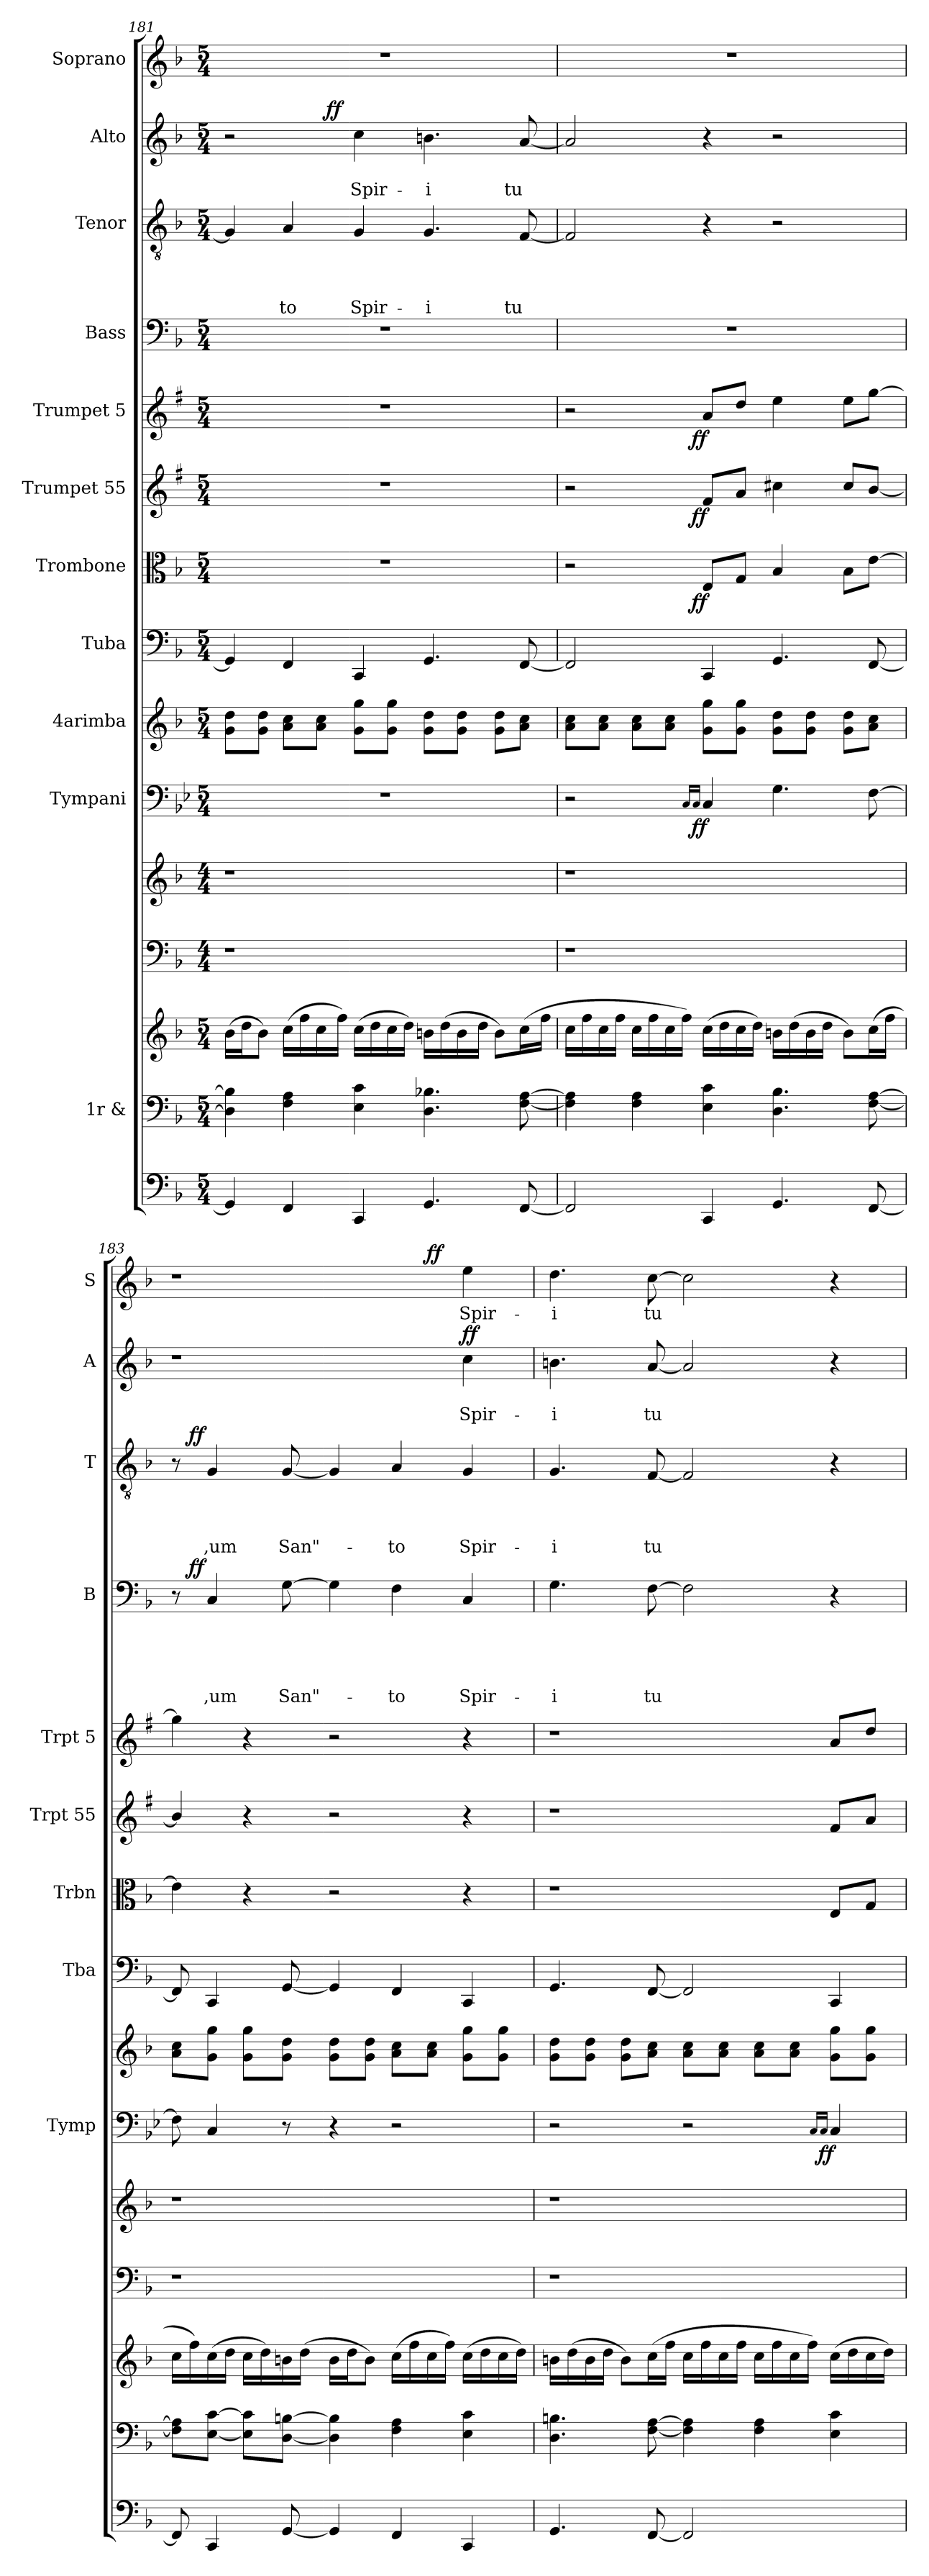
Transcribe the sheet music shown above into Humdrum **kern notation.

**kern	**kern	**kern	**kern	**kern	**kern	**dynam	**kern	**kern	**kern	**dynam	**kern	**dynam	**kern	**dynam	**kern	**text	**text	**text	**text	**text	**dynam	**kern	**text	**text	**text	**text	**dynam	**kern	**text	**text	**dynam	**kern	**text	**dynam
*part14	*part13	*part13	*part12	*part11	*part10	*part10	*part9	*part8	*part7	*part7	*part6	*part6	*part5	*part5	*part4	*part4	*part4	*part4	*part4	*part4	*part4	*part3	*part3	*part3	*part3	*part3	*part3	*part2	*part2	*part2	*part2	*part1	*part1	*part1
*staff15	*staff14	*staff13	*staff12	*staff11	*staff10	*staff10	*staff9	*staff8	*staff7	*staff7	*staff6	*staff6	*staff5	*staff5	*staff4	*staff4	*staff4	*staff4	*staff4	*staff4	*staff4	*staff3	*staff3	*staff3	*staff3	*staff3	*staff3	*staff2	*staff2	*staff2	*staff2	*staff1	*staff1	*staff1
*	*I"1r &	*	*	*	*I"Tympani	*	*I"4arimba	*I"Tuba	*I"Trombone	*	*I"Trumpet 55	*	*I"Trumpet 5	*	*I"Bass	*	*	*	*	*	*	*I"Tenor	*	*	*	*	*	*I"Alto	*	*	*	*I"Soprano	*	*
*	*	*	*	*	*I'Tymp	*	*	*I'Tba	*I'Trbn	*	*I'Trpt 55	*	*I'Trpt 5	*	*I'B	*	*	*	*	*	*	*I'T	*	*	*	*	*	*I'A	*	*	*	*I'S	*	*
!!LO:PB:g=z
*clefF4	*clefF4	*clefG2	*clefF4	*clefG2	*clefF4	*	*clefG2	*clefF4	*clefC3	*	*clefG2	*	*clefG2	*	*clefF4	*	*	*	*	*	*	*clefGv2	*	*	*	*	*	*clefG2	*	*	*	*clefG2	*	*
*	*	*	*	*	*	*	*	*	*	*	*ITrd1c2	*	*ITrd1c2	*	*	*	*	*	*	*	*	*	*	*	*	*	*	*	*	*	*	*	*	*
*k[b-]	*k[b-]	*k[b-]	*k[b-]	*k[b-]	*k[b-e-]	*	*k[b-]	*k[b-]	*k[b-]	*	*k[b-]	*	*k[b-]	*	*k[b-]	*	*	*	*	*	*	*k[b-]	*	*	*	*	*	*k[b-]	*	*	*	*k[b-]	*	*
*F:	*F:	*F:	*F:	*F:	*B-:	*	*F:	*F:	*F:	*	*F:	*	*F:	*	*F:	*	*	*	*	*	*	*F:	*	*	*	*	*	*F:	*	*	*	*F:	*	*
*M5/4	*M5/4	*M5/4	*M4/4	*M4/4	*M5/4	*	*M5/4	*M5/4	*M5/4	*	*M5/4	*	*M5/4	*	*M5/4	*	*	*	*	*	*	*M5/4	*	*	*	*	*	*M5/4	*	*	*	*M5/4	*	*
=181	=181	=181	=181	=181	=181	=181	=181	=181	=181	=181	=181	=181	=181	=181	=181	=181	=181	=181	=181	=181	=181	=181	=181	=181	=181	=181	=181	=181	=181	=181	=181	=181	=181	=181
!	!	!	!	!	!LO:N:vis=1	!	!	!	!LO:N:vis=1	!	!LO:N:vis=1	!	!LO:N:vis=1	!	!LO:N:vis=1	!	!	!	!	!	!	!	!	!	!	!	!	!	!	!	!	!LO:N:vis=1	!	!
*	*	*	*	*	*	*	*	*	*	*	*	*	*	*	*	*	*	*	*	*	*	*	*	*	*	*	*	*^	*	*	*	*	*	*
4GG/]	4D\] 4B\]	(>16b-\LL	1r	1r	4%5r	.	8g\ 8dd\L	4GG/]	4%5r	.	4%5r	.	4%5r	.	4%5r	.	.	.	.	.	.	4G/]	.	.	.	.	.	2r	4ryy	.	.	.	4%5r	.	.
.	.	16dd\J	.	.	.	.	.	.	.	.	.	.	.	.	.	.	.	.	.	.	.	.	.	.	.	.	.	.	.	.	.	.	.	.	.
.	.	8b-\J)	.	.	.	.	8g\ 8dd\J	.	.	.	.	.	.	.	.	.	.	.	.	.	.	.	.	.	.	.	.	.	.	.	.	.	.	.	.
!	!	!	!	!	!	!	!	!	!	!	!	!	!	!	!	!	!	!	!	!	!	!	!	!	!	!LO:LY:b	!	!	!	!	!	!	!	!	!
4FF/	4F\ 4A\	(>16cc\LL	.	.	.	.	8a\ 8cc\L	4FF/	.	.	.	.	.	.	.	.	.	.	.	.	.	4A/	.	.	.	-to	.	.	8ryy	.	.	.	.	.	.
.	.	16ff\	.	.	.	.	.	.	.	.	.	.	.	.	.	.	.	.	.	.	.	.	.	.	.	.	.	.	.	.	.	.	.	.	.
.	.	16cc\	.	.	.	.	8a\ 8cc\J	.	.	.	.	.	.	.	.	.	.	.	.	.	.	.	.	.	.	.	.	.	32ryy	.	.	.	.	.	.
!	!	!	!	!	!	!	!	!	!	!	!	!	!	!	!	!	!	!	!	!	!	!	!	!	!	!	!	!	!	!	!	!LO:DY:a	!	!	!
.	.	.	.	.	.	.	.	.	.	.	.	.	.	.	.	.	.	.	.	.	.	.	.	.	.	.	.	.	2ryy	.	.	ff	.	.	.
.	.	16ff\JJ)	.	.	.	.	.	.	.	.	.	.	.	.	.	.	.	.	.	.	.	.	.	.	.	.	.	.	.	.	.	.	.	.	.
!	!	!	!	!	!	!	!	!	!	!	!	!	!	!	!	!	!	!	!	!	!	!	!	!	!	!LO:LY:b	!	!	!	!	!LO:LY:b	!	!	!	!
4CC/	4E\ 4c\	(>16cc\LL	.	.	.	.	8g\ 8gg\L	4CC/	.	.	.	.	.	.	.	.	.	.	.	.	.	4G/	.	.	.	Spir-	.	4cc\	.	.	Spir-	.	.	.	.
.	.	16dd\	.	.	.	.	.	.	.	.	.	.	.	.	.	.	.	.	.	.	.	.	.	.	.	.	.	.	.	.	.	.	.	.	.
.	.	16cc\	.	.	.	.	8g\ 8gg\J	.	.	.	.	.	.	.	.	.	.	.	.	.	.	.	.	.	.	.	.	.	.	.	.	.	.	.	.
.	.	16dd\JJ)	.	.	.	.	.	.	.	.	.	.	.	.	.	.	.	.	.	.	.	.	.	.	.	.	.	.	.	.	.	.	.	.	.
!	!	!	!	!	!	!	!	!	!	!	!	!	!	!	!	!	!	!	!	!	!	!	!	!	!	!LO:LY:b	!	!	!	!	!LO:LY:b	!	!	!	!
4.GG/	4.D\ 4.B-\	16bn\LL	.	.	.	.	8g\ 8dd\L	4.GG/	.	.	.	.	.	.	.	.	.	.	.	.	.	4.G/	.	.	.	-i	.	4.bn\	.	.	-i	.	.	.	.
.	.	(>16dd\	.	.	.	.	.	.	.	.	.	.	.	.	.	.	.	.	.	.	.	.	.	.	.	.	.	.	.	.	.	.	.	.	.
.	.	16b\	.	.	.	.	8g\ 8dd\J	.	.	.	.	.	.	.	.	.	.	.	.	.	.	.	.	.	.	.	.	.	.	.	.	.	.	.	.
.	.	.	.	.	.	.	.	.	.	.	.	.	.	.	.	.	.	.	.	.	.	.	.	.	.	.	.	.	4ryy	.	.	.	.	.	.
.	.	16dd\JJ	.	.	.	.	.	.	.	.	.	.	.	.	.	.	.	.	.	.	.	.	.	.	.	.	.	.	.	.	.	.	.	.	.
.	.	8b\L)	4ryy	4ryy	.	.	8g\ 8dd\L	.	.	.	.	.	.	.	.	.	.	.	.	.	.	.	.	.	.	.	.	.	.	.	.	.	.	.	.
!	!	!	!	!	!	!	!	!	!	!	!	!	!	!	!	!	!	!	!	!	!	!	!	!	!	!LO:LY:b	!	!	!	!	!LO:LY:b	!	!	!	!
[<8FF/	[<8F\ [>8A\	(>16cc\L	.	.	.	.	8a\ 8cc\J	[<8FF/	.	.	.	.	.	.	.	.	.	.	.	.	.	[<8F/	.	.	.	tu	.	[<8a/	.	.	tu	.	.	.	.
.	.	.	.	.	.	.	.	.	.	.	.	.	.	.	.	.	.	.	.	.	.	.	.	.	.	.	.	.	16.ryy	.	.	.	.	.	.
.	.	16ff\JJ	.	.	.	.	.	.	.	.	.	.	.	.	.	.	.	.	.	.	.	.	.	.	.	.	.	.	.	.	.	.	.	.	.
=182	=182	=182	=182	=182	=182	=182	=182	=182	=182	=182	=182	=182	=182	=182	=182	=182	=182	=182	=182	=182	=182	=182	=182	=182	=182	=182	=182	=182	=182	=182	=182	=182	=182	=182	=182
!	!	!	!	!	!	!	!	!	!	!	!	!	!	!	!LO:N:vis=1	!	!	!	!	!	!	!	!	!	!	!	!	!	!	!	!	!	!LO:N:vis=1	!	!
*	*	*	*	*	*^	*	*	*	*^	*	*^	*	*^	*	*	*	*	*	*	*	*	*	*	*	*	*	*	*v	*v	*	*	*	*	*	*
2FF/]	4F\] 4A\]	16cc\LL	1r	1r	2r	4...ryy	.	8a\ 8cc\L	2FF/]	2r	4...ryy	.	2r	4...ryy	.	2r	4...ryy	.	4%5r	.	.	.	.	.	.	2F/]	.	.	.	.	.	2a/]	.	.	.	4%5r	.	.
.	.	16ff\	.	.	.	.	.	.	.	.	.	.	.	.	.	.	.	.	.	.	.	.	.	.	.	.	.	.	.	.	.	.	.	.	.	.	.	.
.	.	16cc\	.	.	.	.	.	8a\ 8cc\J	.	.	.	.	.	.	.	.	.	.	.	.	.	.	.	.	.	.	.	.	.	.	.	.	.	.	.	.	.	.
.	.	16ff\JJ	.	.	.	.	.	.	.	.	.	.	.	.	.	.	.	.	.	.	.	.	.	.	.	.	.	.	.	.	.	.	.	.	.	.	.	.
.	4F\ 4A\	16cc\LL	.	.	.	.	.	8a\ 8cc\L	.	.	.	.	.	.	.	.	.	.	.	.	.	.	.	.	.	.	.	.	.	.	.	.	.	.	.	.	.	.
.	.	16ff\	.	.	.	.	.	.	.	.	.	.	.	.	.	.	.	.	.	.	.	.	.	.	.	.	.	.	.	.	.	.	.	.	.	.	.	.
.	.	16cc\	.	.	.	.	.	8a\ 8cc\J	.	.	.	.	.	.	.	.	.	.	.	.	.	.	.	.	.	.	.	.	.	.	.	.	.	.	.	.	.	.
.	.	16ff\JJ)	.	.	.	.	.	.	.	.	.	.	.	.	.	.	.	.	.	.	.	.	.	.	.	.	.	.	.	.	.	.	.	.	.	.	.	.
!	!	!	!	!	!	!	!LO:DY:b	!	!	!	!	!LO:DY:b	!	!	!LO:DY:b	!	!	!LO:DY:b	!	!	!	!	!	!	!	!	!	!	!	!	!	!	!	!	!	!	!	!
.	.	.	.	.	.	2ryy	ff	.	.	.	2ryy	ff	.	2ryy	ff	.	2ryy	ff	.	.	.	.	.	.	.	.	.	.	.	.	.	.	.	.	.	.	.	.
.	.	.	.	.	[<16qC/LL	.	.	.	.	.	.	.	.	.	.	.	.	.	.	.	.	.	.	.	.	.	.	.	.	.	.	.	.	.	.	.	.	.
.	.	.	.	.	16qC/JJ]	.	.	.	.	.	.	.	.	.	.	.	.	.	.	.	.	.	.	.	.	.	.	.	.	.	.	.	.	.	.	.	.	.
4CC/	4E\ 4c\	(>16cc\LL	.	.	4C/	.	.	8g\ 8gg\L	4CC/	8E/L	.	.	8e/L	.	.	8g/L	.	.	.	.	.	.	.	.	.	4r	.	.	.	.	.	4r	.	.	.	.	.	.
.	.	16dd\	.	.	.	.	.	.	.	.	.	.	.	.	.	.	.	.	.	.	.	.	.	.	.	.	.	.	.	.	.	.	.	.	.	.	.	.
.	.	16cc\	.	.	.	.	.	8g\ 8gg\J	.	8G/J	.	.	8g/J	.	.	8cc/J	.	.	.	.	.	.	.	.	.	.	.	.	.	.	.	.	.	.	.	.	.	.
.	.	16dd\JJ)	.	.	.	.	.	.	.	.	.	.	.	.	.	.	.	.	.	.	.	.	.	.	.	.	.	.	.	.	.	.	.	.	.	.	.	.
4.GG/	4.D\ 4.B-\	16bn\LL	.	.	4.G\	.	.	8g\ 8dd\L	4.GG/	4B-/	.	.	4bn\	.	.	4dd\	.	.	.	.	.	.	.	.	.	2r	.	.	.	.	.	2r	.	.	.	.	.	.
.	.	(>16dd\	.	.	.	.	.	.	.	.	.	.	.	.	.	.	.	.	.	.	.	.	.	.	.	.	.	.	.	.	.	.	.	.	.	.	.	.
.	.	16b\	.	.	.	.	.	8g\ 8dd\J	.	.	.	.	.	.	.	.	.	.	.	.	.	.	.	.	.	.	.	.	.	.	.	.	.	.	.	.	.	.
.	.	16dd\JJ	.	.	.	.	.	.	.	.	.	.	.	.	.	.	.	.	.	.	.	.	.	.	.	.	.	.	.	.	.	.	.	.	.	.	.	.
.	.	.	.	.	.	4ryy	.	.	.	.	4ryy	.	.	4ryy	.	.	4ryy	.	.	.	.	.	.	.	.	.	.	.	.	.	.	.	.	.	.	.	.	.
.	.	8b\L)	4ryy	4ryy	.	.	.	8g\ 8dd\L	.	8B-\L	.	.	8b/L	.	.	8dd\L	.	.	.	.	.	.	.	.	.	.	.	.	.	.	.	.	.	.	.	.	.	.
[<8FF/	[<8F\ [>8A\	(>16cc\L	.	.	[>8F\	.	.	8a\ 8cc\J	[<8FF/	[>8e\J	.	.	[<8a/J	.	.	[>8ff\J	.	.	.	.	.	.	.	.	.	.	.	.	.	.	.	.	.	.	.	.	.	.
.	.	16ff\JJ	.	.	.	.	.	.	.	.	.	.	.	.	.	.	.	.	.	.	.	.	.	.	.	.	.	.	.	.	.	.	.	.	.	.	.	.
.	.	.	.	.	.	32ryy	.	.	.	.	32ryy	.	.	32ryy	.	.	32ryy	.	.	.	.	.	.	.	.	.	.	.	.	.	.	.	.	.	.	.	.	.
*	*	*	*	*	*	*	*	*	*	*v	*v	*	*	*	*	*v	*v	*	*	*	*	*	*	*	*	*	*	*	*	*	*	*	*	*	*	*	*	*
*	*	*	*	*	*v	*v	*	*	*	*	*	*v	*v	*	*	*	*	*	*	*	*	*	*	*	*	*	*	*	*	*	*	*	*	*	*	*
=183	=183	=183	=183	=183	=183	=183	=183	=183	=183	=183	=183	=183	=183	=183	=183	=183	=183	=183	=183	=183	=183	=183	=183	=183	=183	=183	=183	=183	=183	=183	=183	=183	=183	=183
*	*	*	*	*	*	*	*	*	*	*	*	*	*	*	*^	*	*	*	*	*	*	*^	*	*	*	*	*	*	*	*	*	*^	*	*
8FF/]	8F\] 8A\]L	16cc\LL	1r	1r	8F\]	.	8a\ 8cc\L	8FF/]	4e\]	.	4a/]	.	4ff\]	.	8r	16ryy	.	.	.	.	.	.	8r	16ryy	.	.	.	.	.	1r	.	.	.	1r	2..ryy	.	.
!	!	!	!	!	!	!	!	!	!	!	!	!	!	!	!	!	!	!	!	!	!	!LO:DY:a	!	!	!	!	!	!	!LO:DY:a	!	!	!	!	!	!	!	!
.	.	16ff\)	.	.	.	.	.	.	.	.	.	.	.	.	.	1ryy	.	.	.	.	.	ff	.	1ryy	.	.	.	.	ff	.	.	.	.	.	.	.	.
!	!	!	!	!	!	!	!	!	!	!	!	!	!	!	!	!	!	!	!	!	!LO:LY:b	!	!	!	!	!	!	!LO:LY:b	!	!	!	!	!	!	!	!	!
4CC/	[<8E\ [>8c\J	(>16cc\	.	.	4C/	.	8g\ 8gg\J	4CC/	.	.	.	.	.	.	4C/	.	.	.	.	.	,um	.	4G/	.	.	.	.	,um	.	.	.	.	.	.	.	.	.
.	.	16dd\JJ	.	.	.	.	.	.	.	.	.	.	.	.	.	.	.	.	.	.	.	.	.	.	.	.	.	.	.	.	.	.	.	.	.	.	.
.	8E\] 8c\]L	16cc\LL	.	.	.	.	8g\ 8gg\L	.	4r	.	4r	.	4r	.	.	.	.	.	.	.	.	.	.	.	.	.	.	.	.	.	.	.	.	.	.	.	.
.	.	16dd\)	.	.	.	.	.	.	.	.	.	.	.	.	.	.	.	.	.	.	.	.	.	.	.	.	.	.	.	.	.	.	.	.	.	.	.
!	!	!	!	!	!	!	!	!	!	!	!	!	!	!	!	!	!	!	!	!	!LO:LY:b	!	!	!	!	!	!	!LO:LY:b	!	!	!	!	!	!	!	!	!
[<8GG/	[<8D\ [>8Bn\J	16bn\	.	.	8r	.	8g\ 8dd\J	[<8GG/	.	.	.	.	.	.	[>8G\	.	.	.	.	.	San"-	.	[<8G/	.	.	.	.	San"-	.	.	.	.	.	.	.	.	.
.	.	(>16dd\JJ	.	.	.	.	.	.	.	.	.	.	.	.	.	.	.	.	.	.	.	.	.	.	.	.	.	.	.	.	.	.	.	.	.	.	.
4GG/]	4D\] 4B\]	16b\LL	.	.	4r	.	8g\ 8dd\L	4GG/]	2r	.	2r	.	2r	.	4G\]	.	.	.	.	.	.	.	4G/]	.	.	.	.	.	.	.	.	.	.	.	.	.	.
.	.	16dd\J	.	.	.	.	.	.	.	.	.	.	.	.	.	.	.	.	.	.	.	.	.	.	.	.	.	.	.	.	.	.	.	.	.	.	.
.	.	8b\J)	.	.	.	.	8g\ 8dd\J	.	.	.	.	.	.	.	.	.	.	.	.	.	.	.	.	.	.	.	.	.	.	.	.	.	.	.	.	.	.
!	!	!	!	!	!	!	!	!	!	!	!	!	!	!	!	!	!	!	!	!	!LO:LY:b	!	!	!	!	!	!	!LO:LY:b	!	!	!	!	!	!	!	!	!
4FF/	4F\ 4A\	(>16cc\LL	.	.	2r	.	8a\ 8cc\L	4FF/	.	.	.	.	.	.	4F\	.	.	.	.	.	-to	.	4A/	.	.	.	.	-to	.	.	.	.	.	.	.	.	.
.	.	16ff\	.	.	.	.	.	.	.	.	.	.	.	.	.	.	.	.	.	.	.	.	.	.	.	.	.	.	.	.	.	.	.	.	.	.	.
!	!	!	!	!	!	!	!	!	!	!	!	!	!	!	!	!	!	!	!	!	!	!	!	!	!	!	!	!	!	!	!	!	!	!	!	!	!LO:DY:a
.	.	16cc\	.	.	.	.	8a\ 8cc\J	.	.	.	.	.	.	.	.	.	.	.	.	.	.	.	.	.	.	.	.	.	.	.	.	.	.	.	4.ryy	.	ff
.	.	16ff\JJ)	.	.	.	.	.	.	.	.	.	.	.	.	.	.	.	.	.	.	.	.	.	.	.	.	.	.	.	.	.	.	.	.	.	.	.
!	!	!	!	!	!	!	!	!	!	!	!	!	!	!	!	!	!	!	!	!	!LO:LY:b	!	!	!	!	!	!	!LO:LY:b	!	!	!	!LO:LY:b	!LO:DY:a	!	!	!LO:LY:b	!
4CC/	4E\ 4c\	(>16cc\LL	4ryy	4ryy	.	.	8g\ 8gg\L	4CC/	4r	.	4r	.	4r	.	4C/	.	.	.	.	.	Spir-	.	4G/	.	.	.	.	Spir-	.	4cc\	.	Spir-	ff	4ee\	.	Spir-	.
.	.	16dd\	.	.	.	.	.	.	.	.	.	.	.	.	.	8.ryy	.	.	.	.	.	.	.	8.ryy	.	.	.	.	.	.	.	.	.	.	.	.	.
.	.	16cc\	.	.	.	.	8g\ 8gg\J	.	.	.	.	.	.	.	.	.	.	.	.	.	.	.	.	.	.	.	.	.	.	.	.	.	.	.	.	.	.
.	.	16dd\JJ)	.	.	.	.	.	.	.	.	.	.	.	.	.	.	.	.	.	.	.	.	.	.	.	.	.	.	.	.	.	.	.	.	.	.	.
=184	=184	=184	=184	=184	=184	=184	=184	=184	=184	=184	=184	=184	=184	=184	=184	=184	=184	=184	=184	=184	=184	=184	=184	=184	=184	=184	=184	=184	=184	=184	=184	=184	=184	=184	=184	=184	=184
!	!	!	!	!	!	!	!	!	!	!	!	!	!	!	!	!	!	!	!	!	!LO:LY:b	!	!	!	!	!	!	!LO:LY:b	!	!	!	!LO:LY:b	!	!	!	!LO:LY:b	!
*	*	*	*	*	*	*	*	*	*	*	*	*	*	*	*v	*v	*	*	*	*	*	*	*	*	*	*	*	*	*	*	*	*	*	*v	*v	*	*
*	*	*	*	*	*^	*	*	*	*	*	*	*	*	*	*	*	*	*	*	*	*	*v	*v	*	*	*	*	*	*	*	*	*	*	*	*
4.GG/	4.D\ 4.Bn\	16bn\LL	1r	1r	2r	2ryy	.	8g\ 8dd\L	4.GG/	1r	.	1r	.	1r	.	4.G\	.	.	.	.	-i	.	4.G/	.	.	.	-i	.	4.bn\	.	-i	.	4.dd\	-i	.
.	.	(>16dd\	.	.	.	.	.	.	.	.	.	.	.	.	.	.	.	.	.	.	.	.	.	.	.	.	.	.	.	.	.	.	.	.	.
.	.	16b\	.	.	.	.	.	8g\ 8dd\J	.	.	.	.	.	.	.	.	.	.	.	.	.	.	.	.	.	.	.	.	.	.	.	.	.	.	.
.	.	16dd\JJ	.	.	.	.	.	.	.	.	.	.	.	.	.	.	.	.	.	.	.	.	.	.	.	.	.	.	.	.	.	.	.	.	.
.	.	8b\L)	.	.	.	.	.	8g\ 8dd\L	.	.	.	.	.	.	.	.	.	.	.	.	.	.	.	.	.	.	.	.	.	.	.	.	.	.	.
!	!	!	!	!	!	!	!	!	!	!	!	!	!	!	!	!	!	!	!	!	!LO:LY:b	!	!	!	!	!	!LO:LY:b	!	!	!	!LO:LY:b	!	!	!LO:LY:b	!
[<8FF/	[<8F\ [>8A\	(>16cc\L	.	.	.	.	.	8a\ 8cc\J	[<8FF/	.	.	.	.	.	.	[>8F\	.	.	.	.	tu	.	[<8F/	.	.	.	tu	.	[<8a/	.	tu	.	[>8cc\	tu	.
.	.	16ff\JJ	.	.	.	.	.	.	.	.	.	.	.	.	.	.	.	.	.	.	.	.	.	.	.	.	.	.	.	.	.	.	.	.	.
2FF/]	4F\] 4A\]	16cc\LL	.	.	2r	4...ryy	.	8a\ 8cc\L	2FF/]	.	.	.	.	.	.	2F\]	.	.	.	.	.	.	2F/]	.	.	.	.	.	2a/]	.	.	.	2cc\]	.	.
.	.	16ff\	.	.	.	.	.	.	.	.	.	.	.	.	.	.	.	.	.	.	.	.	.	.	.	.	.	.	.	.	.	.	.	.	.
.	.	16cc\	.	.	.	.	.	8a\ 8cc\J	.	.	.	.	.	.	.	.	.	.	.	.	.	.	.	.	.	.	.	.	.	.	.	.	.	.	.
.	.	16ff\JJ	.	.	.	.	.	.	.	.	.	.	.	.	.	.	.	.	.	.	.	.	.	.	.	.	.	.	.	.	.	.	.	.	.
.	4F\ 4A\	16cc\LL	.	.	.	.	.	8a\ 8cc\L	.	.	.	.	.	.	.	.	.	.	.	.	.	.	.	.	.	.	.	.	.	.	.	.	.	.	.
.	.	16ff\	.	.	.	.	.	.	.	.	.	.	.	.	.	.	.	.	.	.	.	.	.	.	.	.	.	.	.	.	.	.	.	.	.
.	.	16cc\	.	.	.	.	.	8a\ 8cc\J	.	.	.	.	.	.	.	.	.	.	.	.	.	.	.	.	.	.	.	.	.	.	.	.	.	.	.
.	.	16ff\JJ)	.	.	.	.	.	.	.	.	.	.	.	.	.	.	.	.	.	.	.	.	.	.	.	.	.	.	.	.	.	.	.	.	.
!	!	!	!	!	!	!	!LO:DY:b	!	!	!	!	!	!	!	!	!	!	!	!	!	!	!	!	!	!	!	!	!	!	!	!	!	!	!	!
.	.	.	.	.	.	4ryy	ff	.	.	.	.	.	.	.	.	.	.	.	.	.	.	.	.	.	.	.	.	.	.	.	.	.	.	.	.
.	.	.	.	.	[<16qC/LL	.	.	.	.	.	.	.	.	.	.	.	.	.	.	.	.	.	.	.	.	.	.	.	.	.	.	.	.	.	.
.	.	.	.	.	16qC/JJ]	.	.	.	.	.	.	.	.	.	.	.	.	.	.	.	.	.	.	.	.	.	.	.	.	.	.	.	.	.	.
4ryy	4E\ 4c\	(>16cc\LL	4ryy	4ryy	4C/	.	.	8g\ 8gg\L	4CC/	8E/L	.	8e/L	.	8g/L	.	4r	.	.	.	.	.	.	4r	.	.	.	.	.	4r	.	.	.	4r	.	.
.	.	16dd\	.	.	.	.	.	.	.	.	.	.	.	.	.	.	.	.	.	.	.	.	.	.	.	.	.	.	.	.	.	.	.	.	.
.	.	16cc\	.	.	.	.	.	8g\ 8gg\J	.	8G/J	.	8g/J	.	8cc/J	.	.	.	.	.	.	.	.	.	.	.	.	.	.	.	.	.	.	.	.	.
.	.	16dd\JJ)	.	.	.	.	.	.	.	.	.	.	.	.	.	.	.	.	.	.	.	.	.	.	.	.	.	.	.	.	.	.	.	.	.
.	.	.	.	.	.	32ryy	.	.	.	.	.	.	.	.	.	.	.	.	.	.	.	.	.	.	.	.	.	.	.	.	.	.	.	.	.
*	*	*	*	*	*v	*v	*	*	*	*	*	*	*	*	*	*	*	*	*	*	*	*	*	*	*	*	*	*	*	*	*	*	*	*	*
=	=	=	=	=	=	=	=	=	=	=	=	=	=	=	=	=	=	=	=	=	=	=	=	=	=	=	=	=	=	=	=	=	=	=
*-	*-	*-	*-	*-	*-	*-	*-	*-	*-	*-	*-	*-	*-	*-	*-	*-	*-	*-	*-	*-	*-	*-	*-	*-	*-	*-	*-	*-	*-	*-	*-	*-	*-	*-
